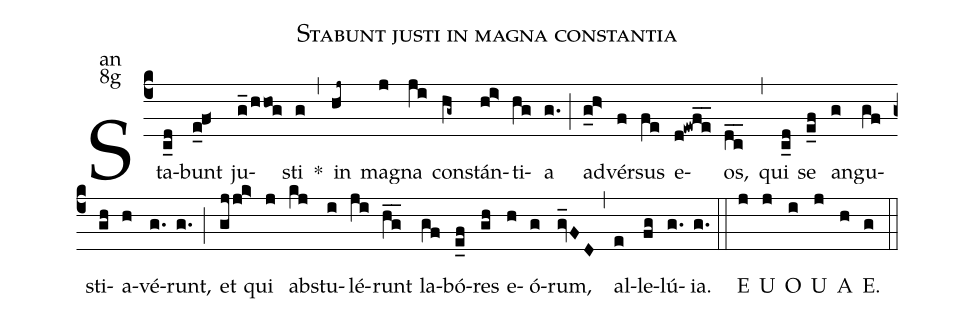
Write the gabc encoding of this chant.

name:Stabunt justi in magna constantia;
office-part:an;
mode:8g;
%%
(c4) Sta(c_d)bunt(e_0f<) ju(g_/hhog)sti(g) <sp>*</sp>(,) in(hj~) ma(j)gna(ji) con(hg~)stán(hi>)ti(hg)a(g.) (;) ad(g_h>)vér(f)sus(fe) e(d!ewfe__)os,(dc__) (,)
qui(c_d) se(e_f) an(g)gu(gf)sti(gh)a(h)vé(g.)runt,(g.) (;)
et(gj/jk>) qui(j) ab(kj)stu(i)lé(ji)runt(hg__) la(gf)bó(e_f)res(gh) e(h)ó(g)rum,(gv_FD) (,)
al(e)le(fg)lú(g.){ia}.(g.) (::)

<eu>E(j) U(j) O(i) U(j) A(h) E.(g) </eu>(::)
